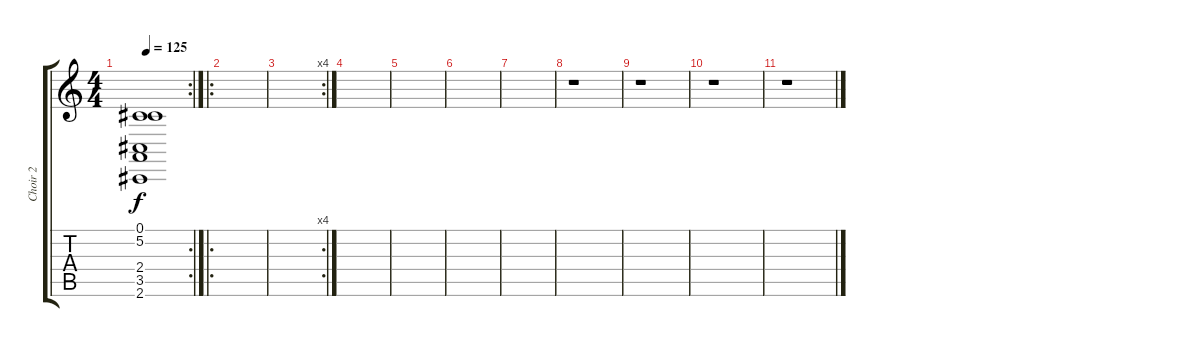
\track ("Choir 2" "Choir 2") {instrument choiraahs}
\staff {score tabs}
\tuning (Db4 Ab3 E3 B2 Gb2 B1) {hide}
\rc 2
\ts (4 4)
\tempo 125
\clef g2
\ks c
(0.1{t} 5.2{t} 2.4{t} 3.5{t} 2.6{t}).1{dy f} |
\ro
|
\rc 4
|
|
|
|
|
r.1 |
r.1 |
r.1 |
r.1
